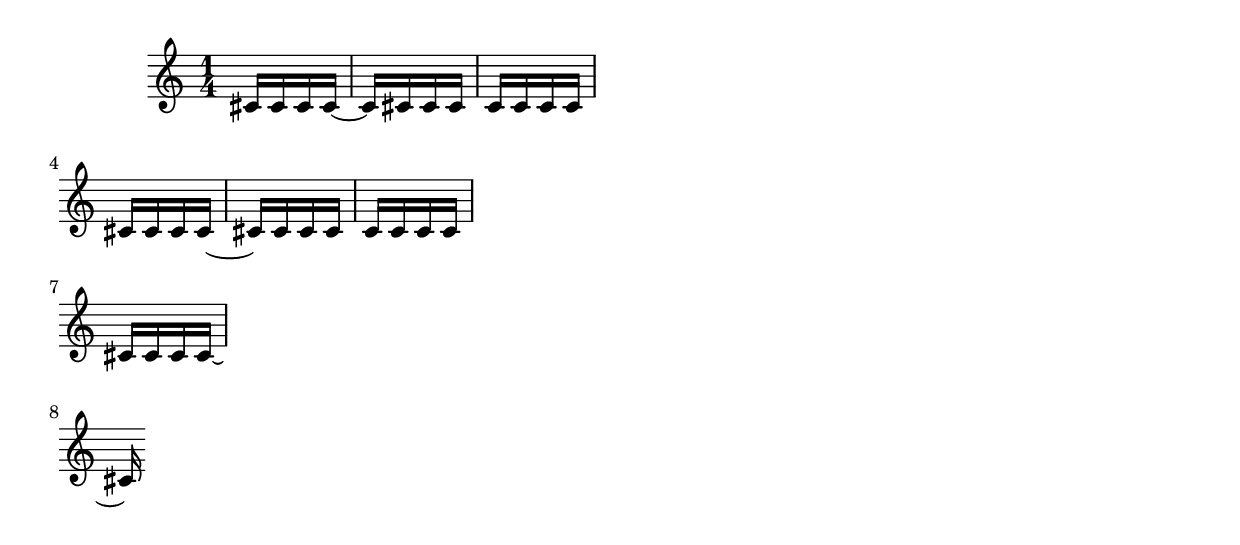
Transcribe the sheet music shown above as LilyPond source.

\version "2.11.30"

\header {
  texidoc = "Horizontal spacing works as expected on tied notes with
accidentals. No space is reserved for accidentals that end up not being printed,
but accindentals that are printed don't collide with anything."
}

\paper { ragged-right = ##t }

\relative c'
{ \time 1/4
  cis16 cis cis cis~
  cis cis cis cis
  c c c c \break

  cis16 cis cis cis~
  cis! cis cis cis
  c c c c \break

  cis cis cis cis~ \break
  cis
}